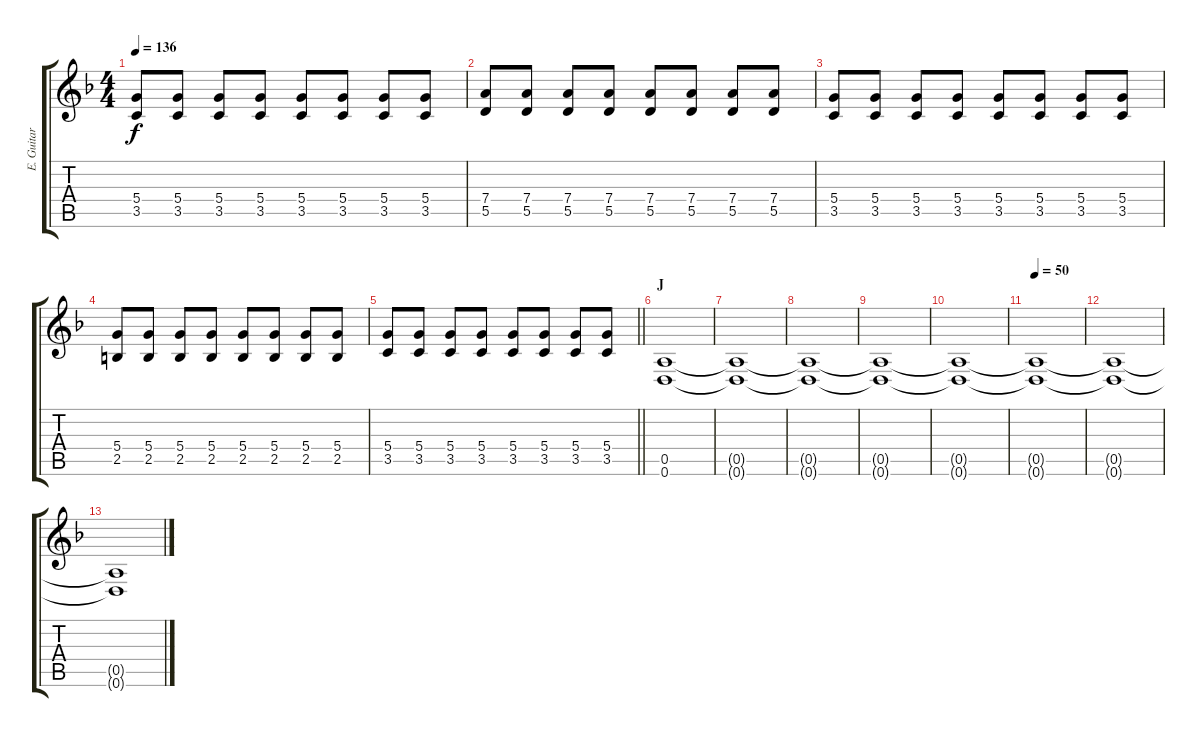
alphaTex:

\track ("E. Guitar I" "E. Guitar ") {instrument distortionguitar}
\staff {score tabs}
\tuning (E4 B3 G3 D3 A2 D2) {hide}
\ts (4 4)
\tempo 136
\clef g2
\ks dminor
(5.4 3.5).8{dy f} (5.4 3.5).8 (5.4 3.5).8 (5.4 3.5).8 (5.4 3.5).8 (5.4 3.5).8 (5.4 3.5).8 (5.4 3.5).8 |
(7.4 5.5).8 (7.4 5.5).8 (7.4 5.5).8 (7.4 5.5).8 (7.4 5.5).8 (7.4 5.5).8 (7.4 5.5).8 (7.4 5.5).8 |
(5.4 3.5).8 (5.4 3.5).8 (5.4 3.5).8 (5.4 3.5).8 (5.4 3.5).8 (5.4 3.5).8 (5.4 3.5).8 (5.4 3.5).8 |
(5.4 2.5).8 (5.4 2.5).8 (5.4 2.5).8 (5.4 2.5).8 (5.4 2.5).8 (5.4 2.5).8 (5.4 2.5).8 (5.4 2.5).8 |
\barLineRight lightlight
(5.4 3.5).8 (5.4 3.5).8 (5.4 3.5).8 (5.4 3.5).8 (5.4 3.5).8 (5.4 3.5).8 (5.4 3.5).8 (5.4 3.5).8 |
\section ("" "J")
(0.5 0.6).1 |
(0.5{t} 0.6{t}).1 |
(0.5{t} 0.6{t}).1 |
(0.5{t} 0.6{t}).1{volume 0} |
(0.5{t} 0.6{t}).1 |
\tempo 50
(0.5{t} 0.6{t}).1 |
(0.5{t} 0.6{t}).1 |
(0.5{t} 0.6{t}).1
